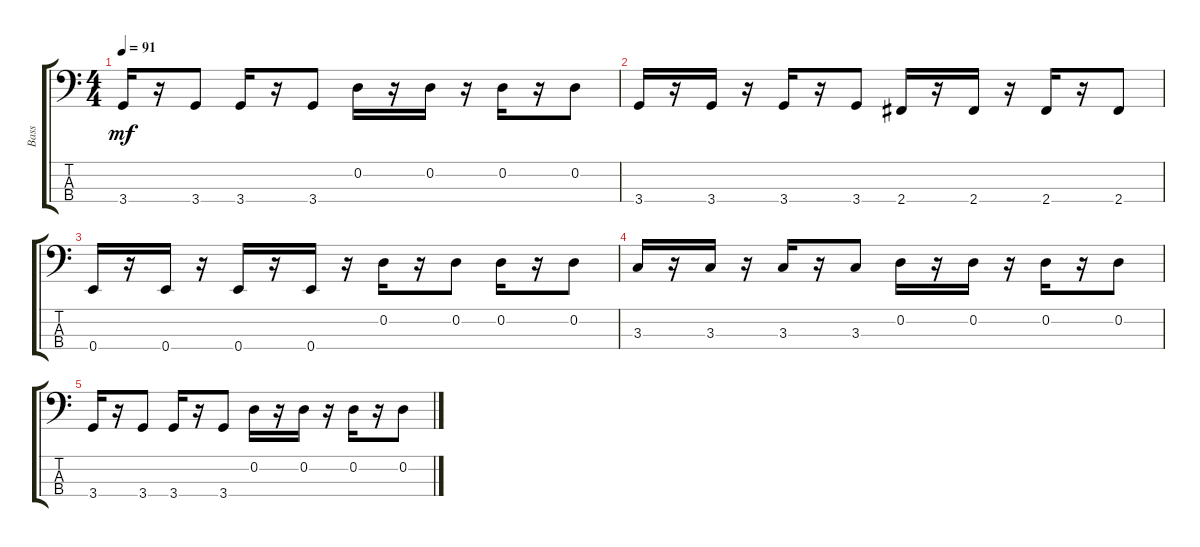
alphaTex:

\track ("Bass" "Bass") {instrument fretlessbass}
\staff {score tabs}
\tuning (G2 D2 A1 E1) {hide}
\ts (4 4)
\tempo 91
\clef f4
\ks c
3.4.16{dy mf} r.16 3.4.8 3.4.16 r.16 3.4.8 0.2.16 r.16 0.2.16 r.16 0.2.16 r.16 0.2.8 |
3.4.16 r.16 3.4.16 r.16 3.4.16 r.16 3.4.8 2.4.16 r.16 2.4.16 r.16 2.4.16 r.16 2.4.8 |
0.4.16 r.16 0.4.16 r.16 0.4.16 r.16 0.4.16 r.16 0.2.16 r.16 0.2.8 0.2.16 r.16 0.2.8 |
3.3.16 r.16 3.3.16 r.16 3.3.16 r.16 3.3.8 0.2.16 r.16 0.2.16 r.16 0.2.16 r.16 0.2.8 |
3.4.16 r.16 3.4.8 3.4.16 r.16 3.4.8 0.2.16 r.16 0.2.16 r.16 0.2.16 r.16 0.2.8
